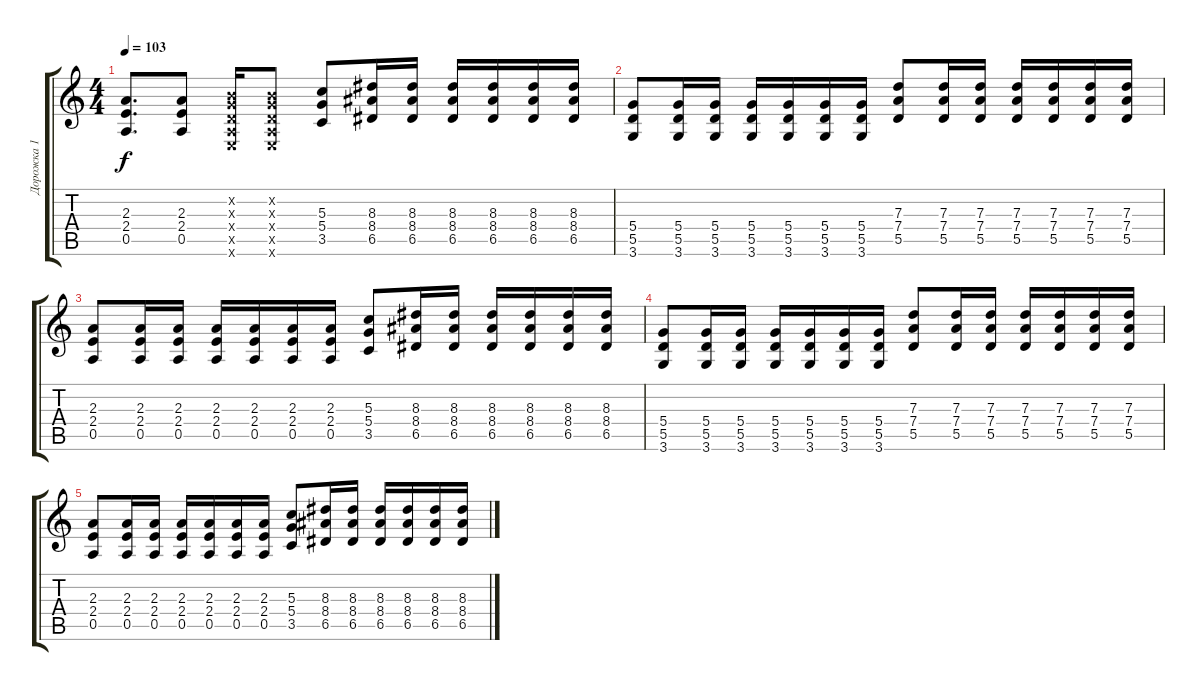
\track ("Дорожка 1" "Дорожка 1") {instrument overdrivenguitar}
\staff {score tabs}
\tuning (E4 B3 G3 D3 A2 E2) {hide}
\ts (4 4)
\tempo 103
\clef g2
\ks c
(2.3 2.4 0.5).8{d dy f} (2.3 2.4 0.5).8 (0.2{x} 0.3{x} 0.4{x} 0.5{x} 0.6{x}).16 (0.2{x} 0.3{x} 0.4{x} 0.5{x} 0.6{x}).8 (5.3 5.4 3.5).8 (8.3 8.4 6.5).16 (8.3 8.4 6.5).16 (8.3 8.4 6.5).16 (8.3 8.4 6.5).16 (8.3 8.4 6.5).16 (8.3 8.4 6.5).16 |
(5.4 5.5 3.6).8 (5.4 5.5 3.6).16 (5.4 5.5 3.6).16 (5.4 5.5 3.6).16 (5.4 5.5 3.6).16 (5.4 5.5 3.6).16 (5.4 5.5 3.6).16 (7.3 7.4 5.5).8 (7.3 7.4 5.5).16 (7.3 7.4 5.5).16 (7.3 7.4 5.5).16 (7.3 7.4 5.5).16 (7.3 7.4 5.5).16 (7.3 7.4 5.5).16 |
(2.3 2.4 0.5).8 (2.3 2.4 0.5).16 (2.3 2.4 0.5).16 (2.3 2.4 0.5).16 (2.3 2.4 0.5).16 (2.3 2.4 0.5).16 (2.3 2.4 0.5).16 (5.3 5.4 3.5).8 (8.3 8.4 6.5).16 (8.3 8.4 6.5).16 (8.3 8.4 6.5).16 (8.3 8.4 6.5).16 (8.3 8.4 6.5).16 (8.3 8.4 6.5).16 |
(5.4 5.5 3.6).8 (5.4 5.5 3.6).16 (5.4 5.5 3.6).16 (5.4 5.5 3.6).16 (5.4 5.5 3.6).16 (5.4 5.5 3.6).16 (5.4 5.5 3.6).16 (7.3 7.4 5.5).8 (7.3 7.4 5.5).16 (7.3 7.4 5.5).16 (7.3 7.4 5.5).16 (7.3 7.4 5.5).16 (7.3 7.4 5.5).16 (7.3 7.4 5.5).16 |
(2.3 2.4 0.5).8 (2.3 2.4 0.5).16 (2.3 2.4 0.5).16 (2.3 2.4 0.5).16 (2.3 2.4 0.5).16 (2.3 2.4 0.5).16 (2.3 2.4 0.5).16 (5.3 5.4 3.5).8 (8.3 8.4 6.5).16 (8.3 8.4 6.5).16 (8.3 8.4 6.5).16 (8.3 8.4 6.5).16 (8.3 8.4 6.5).16 (8.3 8.4 6.5).16
